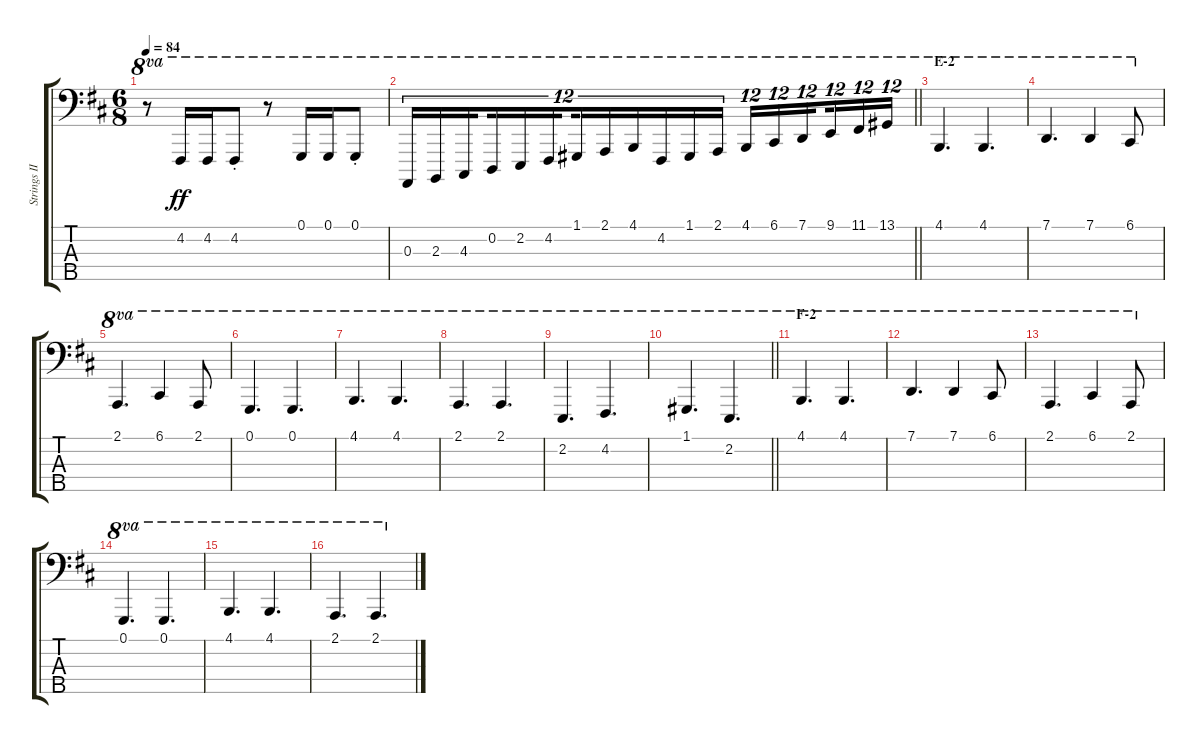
\track ("Strings III" "Strings II") {instrument stringensemble1}
\staff {score tabs}
\tuning (G2 D2 A1 E1 B0) {hide}
\ts (6 8)
\tempo 84
\clef f4
\ks d
r.8{ot 8va dy ff} 4.2.16{ot 8va} 4.2.16{ot 8va} 4.2{st}.8{ot 8va} r.8{ot 8va} 0.1.16{ot 8va} 0.1.16{ot 8va} 0.1{st}.8{ot 8va} |
\barLineRight lightlight
0.3.16{tu (12 8) ot 8va} 2.3.16{tu (12 8) ot 8va} 4.3.16{tu (12 8) ot 8va beam splitsecondary} 0.2.16{tu (12 8) ot 8va} 2.2.16{tu (12 8) ot 8va} 4.2.16{tu (12 8) ot 8va beam splitsecondary} 1.1.16{tu (12 8) ot 8va} 2.1.16{tu (12 8) ot 8va} 4.1.16{tu (12 8) ot 8va} 4.2.16{tu (12 8) ot 8va} 1.1.16{tu (12 8) ot 8va} 2.1.16{tu (12 8) ot 8va beam splitsecondary} 4.1.16{tu (12 8) ot 8va} 6.1.16{tu (12 8) ot 8va} 7.1.16{tu (12 8) ot 8va beam splitsecondary} 9.1.16{tu (12 8) ot 8va} 11.1.16{tu (12 8) ot 8va} 13.1.16{tu (12 8) ot 8va} |
\section ("" "E-2")
4.1.4{d ot 8va} 4.1.4{d ot 8va} |
7.1.4{d ot 8va} 7.1.4{ot 8va} 6.1.8{ot 8va} |
2.1.4{d ot 8va} 6.1.4{ot 8va} 2.1.8{ot 8va} |
0.1.4{d ot 8va} 0.1.4{d ot 8va} |
4.1.4{d ot 8va} 4.1.4{d ot 8va} |
2.1.4{d ot 8va} 2.1.4{d ot 8va} |
2.2.4{d ot 8va} 4.2.4{d ot 8va} |
\barLineRight lightlight
1.1.4{d ot 8va} 2.2.4{d ot 8va} |
\section ("" "F-2")
4.1.4{d ot 8va} 4.1.4{d ot 8va} |
7.1.4{d ot 8va} 7.1.4{ot 8va} 6.1.8{ot 8va} |
2.1.4{d ot 8va} 6.1.4{ot 8va} 2.1.8{ot 8va} |
0.1.4{d ot 8va} 0.1.4{d ot 8va} |
4.1.4{d ot 8va} 4.1.4{d ot 8va} |
2.1.4{d ot 8va} 2.1.4{d ot 8va}
